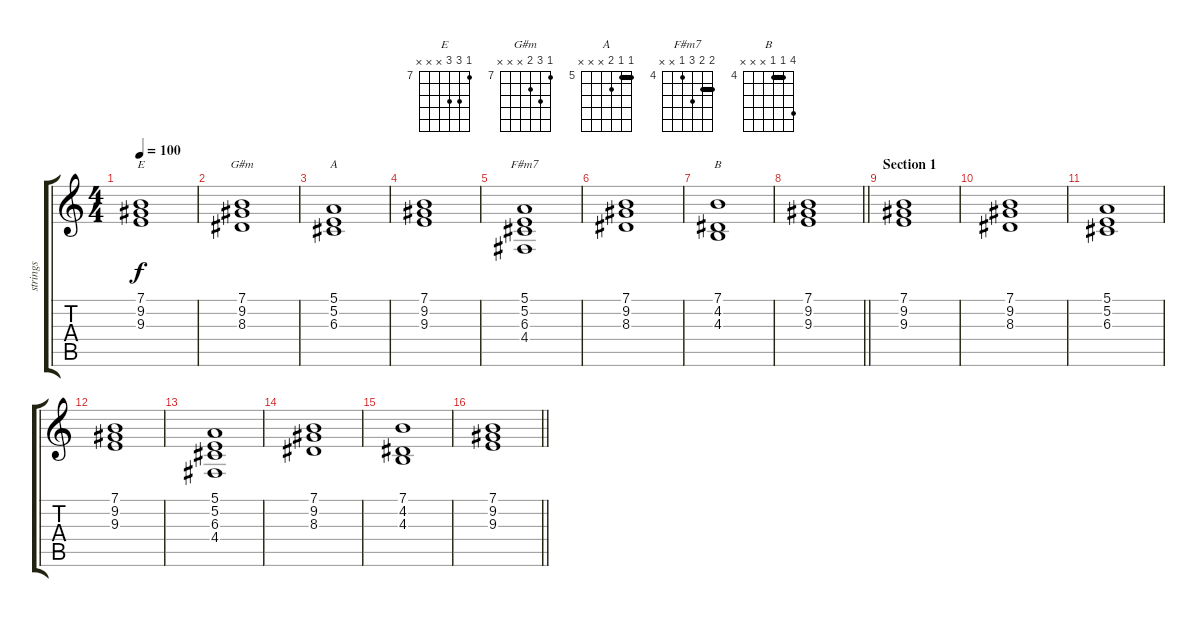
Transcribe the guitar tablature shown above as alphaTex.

\track ("strings" "strings") {instrument stringensemble1}
\staff {score tabs}
\tuning (E4 B3 G3 D3 A2 E2) {hide}
\chord ("E" 7 9 9 x x x) {firstfret 7}
\chord ("G#m" 7 9 8 x x x) {firstfret 7}
\chord ("A" 5 5 6 x x x) {firstfret 5 barre 5}
\chord ("F#m7" 5 5 6 4 x x) {firstfret 4 barre 5}
\chord ("B" 7 4 4 x x x) {firstfret 4 barre 4}
\ts (4 4)
\tempo 100
\clef g2
\ks c
(7.1 9.2 9.3).1{ch "E" dy f instrument stringensemble1} |
(7.1 9.2 8.3).1{ch "G#m"} |
(5.1 5.2 6.3).1{ch "A"} |
(7.1 9.2 9.3).1 |
(5.1 5.2 6.3 4.4).1{ch "F#m7"} |
(7.1 9.2 8.3).1 |
(7.1 4.2 4.3).1{ch "B"} |
\barLineRight lightlight
(7.1 9.2 9.3).1 |
\section ("" "Section 1")
(7.1 9.2 9.3).1 |
(7.1 9.2 8.3).1 |
(5.1 5.2 6.3).1 |
(7.1 9.2 9.3).1 |
(5.1 5.2 6.3 4.4).1 |
(7.1 9.2 8.3).1 |
(7.1 4.2 4.3).1 |
\barLineRight lightlight
(7.1 9.2 9.3).1
